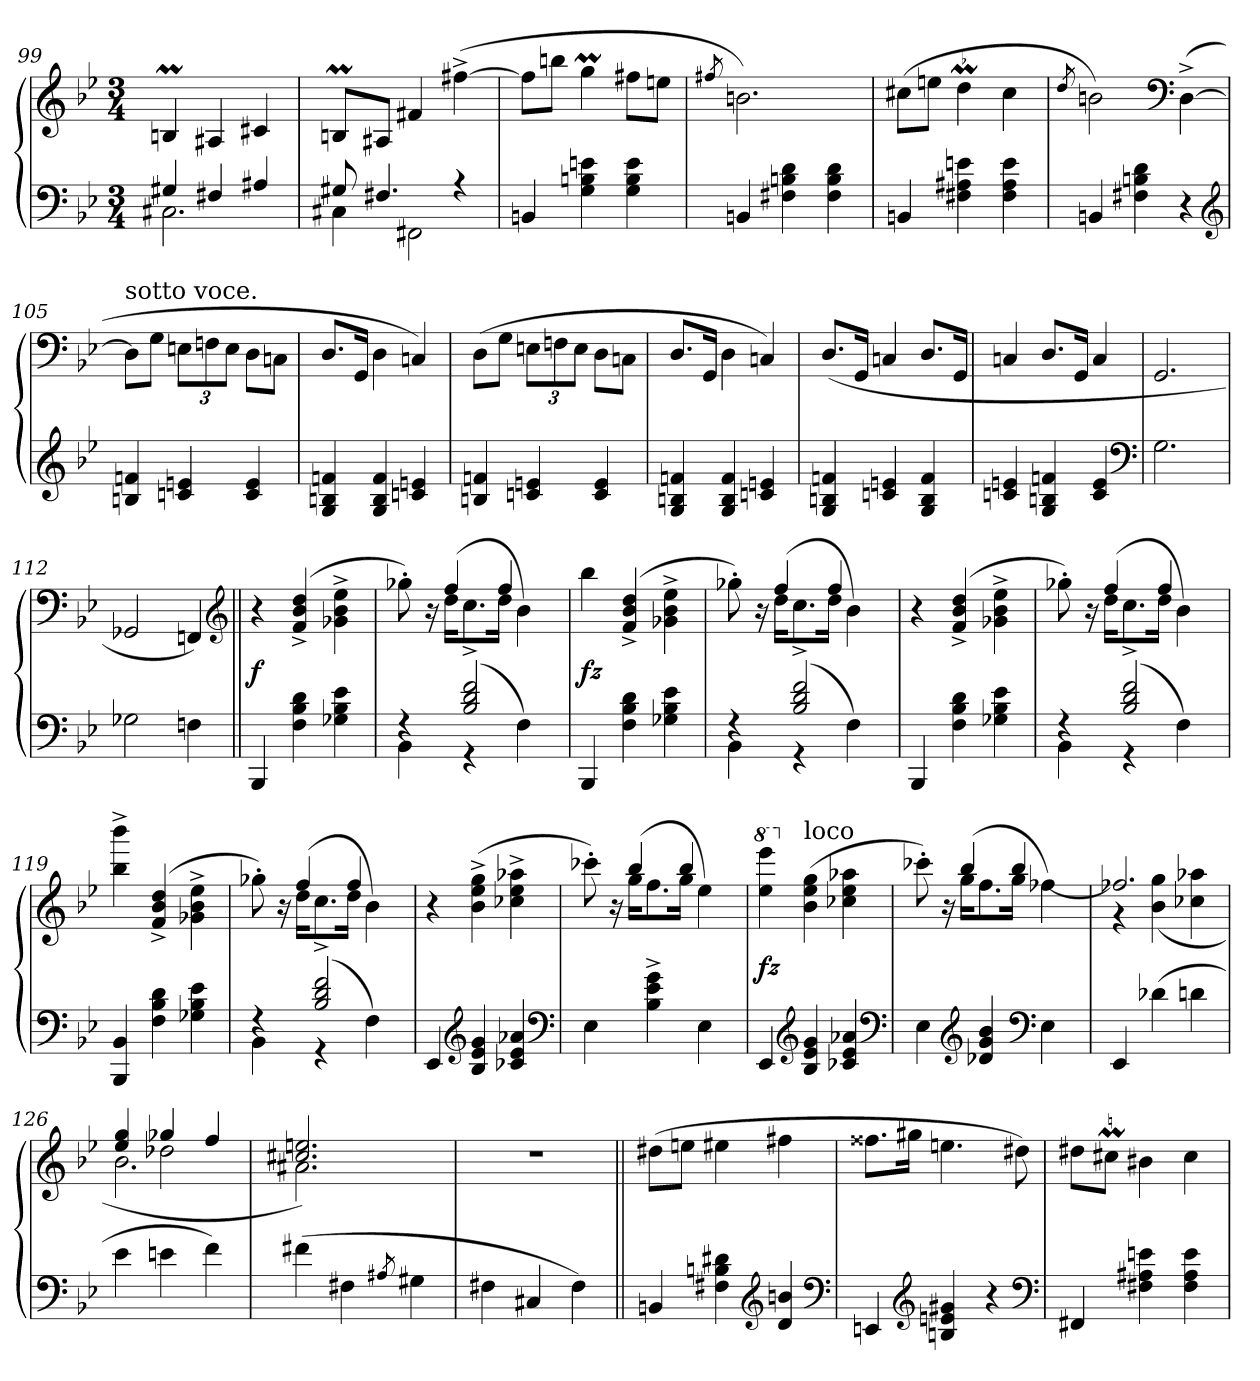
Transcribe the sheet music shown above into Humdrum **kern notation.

**kern	**kern	**dynam
*part1	*part1	*part1
*staff2	*staff1	*staff1/2
*clefF4	*clefG2	*
*k[b-e-]	*k[b-e-]	*
*M3/4	*M3/4	*
=99	=99	=99
*^	*	*
4G#X	2.C#	4Bm	.
4F#	.	4A#X	.
4A#X	.	4c#	.
=100	=100	=100	=100
8G#X	4C#	8BmL	.
4.F#X	.	8A#XJ	.
.	2FF#	4f#	.
4r	.	([4ff#^<	.
*v	*v	*	*
=101	=101	=101
4BB	8ff#L]	.
.	8bbJ	.
4e 4B 4G	4ggM	.
4e 4B 4G	8ff#L	.
.	8eeJ	.
=102	=102	=102
.	8qff#/	.
4BB	2.b)	.
4d 4B 4F#	.	.
4d 4B 4F#	.	.
=103	=103	=103
4BB	(8cc#L	.
.	8eeJ	.
4e 4A#X 4F#	4ddm	.
4e 4A# 4F#	4cc#	.
=104	=104	=104
.	8qdd/	.
4BB	2b)	.
4d 4B 4F#	.	.
*	*clefF4	*
4r	([4D^<	.
*clefG2	*	*
=105	=105	=105
!	!LO:TX:a:t=sotto voce.	!
4fn 4B	8DL]	.
.	8GJ	.
*	*Xbrackettup	*
4e 4cn	12EL	.
.	12Fn	.
.	12EJ	.
4e 4c	8D\L	.
.	8Cn\J	.
=106	=106	=106
4fn 4B 4G	8.DL	.
.	16GGJk	.
4f 4B 4G	4D	.
4e 4cn	4Cn)	.
=107	=107	=107
4fn 4B	(8DL	.
.	8GJ	.
4e 4cn	12EL	.
.	12Fn	.
.	12EJ	.
4e 4c	8D\L	.
.	8Cn\J	.
=108	=108	=108
4fn 4B 4G	8.DL	.
.	16GGJk	.
4f 4B 4G	4D	.
4e 4cn	4Cn)	.
=109	=109	=109
4fn 4B 4G	(<8.DL	.
.	16GGJk	.
4e 4cn	4Cn	.
4f 4B 4G	8.DL	.
.	16GGJk	.
=110	=110	=110
4e 4cn	4Cn	.
4fn 4B 4G	8.DL	.
.	16GGJk	.
4e 4c	4C	.
*clefF4	*	*
=111	=111	=111
2.G	2.GG	.
=112	=112	=112
2G-X	2GG-X	.
4Fn	4FFn)	.
*	*clefG2	*
=113||	=113||	=113||
4BBB-	4r	f
4d 4B- 4F	(>4dd^ 4b-^ 4f^	.
4e- 4B- 4G-X	4ee-^< 4b-^< 4g-X^<	.
=114	=114	=114
*^	*^	*
4rF	4BB-\	8gg-X')	8ryy	.
.	.	16ryy	16r	.
.	.	(4ff	16ddKL	.
(2f^< 2d^< 2B-^<	4r	.	8.cc	.
.	.	4ff	16ddJk	.
.	4F)	.	4b-)	.
.	.	16ryy	.	.
*v	*v	*	*	*
*	*v	*v	*
=115	=115	=115
4BBB-	4bb-	fz
4d 4B- 4F	(4dd^ 4b-^ 4f^	.
4e- 4B- 4G-X	4ee-^< 4b-^< 4g-X^<	.
=116	=116	=116
*^	*^	*
4rF	4BB-\	8gg-X')	8ryy	.
.	.	16ryy	16r	.
.	.	(4ff	16ddKL	.
(2f^< 2d^< 2B-^<	4r	.	8.cc	.
.	.	4ff	16ddJk	.
.	4F)	.	4b-)	.
.	.	16ryy	.	.
*v	*v	*	*	*
*	*v	*v	*
=117	=117	=117
4BBB-	4r	.
4d 4B- 4F	(4dd^ 4b-^ 4f^	.
4e- 4B- 4G-X	4ee-^< 4b-^< 4g-X^<	.
=118	=118	=118
*^	*^	*
4rF	4BB-\	8gg-X')	8ryy	.
.	.	16ryy	16r	.
.	.	(4ff	16ddKL	.
(2f^< 2d^< 2B-^<	4r	.	8.cc	.
.	.	4ff	16ddJk	.
.	4F)	.	4b-)	.
.	.	16ryy	.	.
*v	*v	*	*	*
*	*v	*v	*
=119	=119	=119
4BB- 4BBB-	4bbb-^< 4bb-^<	.
4d 4B- 4F	(>4dd^ 4b-^ 4f^	.
4e- 4B- 4G-X	4ee-^< 4b-^< 4g-X^<	.
=120	=120	=120
*^	*^	*
4rF	4BB-\	8gg-X')	8ryy	.
.	.	16ryy	16r	.
.	.	(4ff	16ddKL	.
(2f^< 2d^< 2B-^<	4r	.	8.cc	.
.	.	4ff	16ddJk	.
.	4F)	.	4b-)	.
.	.	16ryy	.	.
*v	*v	*	*	*
*	*v	*v	*
=121	=121	=121
4EE-	4r	.
*clefG2	*	*
4g 4e- 4B-	(>4gg^< 4ee-^< 4b-^<	.
4a-X 4e- 4c-X	4aa-X^< 4ee-^< 4cc-X^<	.
*clefF4	*	*
=122	=122	=122
*	*^	*
4E-	8ccc-X')	8ryy	.
.	16ryy	16r	.
.	(4bb-	16ggKL	.
4g^ 4e-^ 4B-^	.	8.ff	.
.	4bb-	16ggJk	.
4E-	.	4ee-)	.
.	16ryy	.	.
*	*v	*v	*
=123	=123	=123
*	*8va	*
4EE-	4eeee- 4eee-	fz
*clefG2	*	*
*	*X8va	*
!	!LO:TX:a:t=loco	!
4g 4e- 4B-	(>4gg 4ee- 4b-	.
4a-X 4e- 4c-X	4aa-X 4ee- 4cc-X	.
*clefF4	*	*
=124	=124	=124
*	*^	*
4E-	8ccc-X')	8ryy	.
.	16ryy	16r	.
.	(4bb-	16ggKL	.
*clefG2	*	*	*
4b- 4g 4d-X	.	8.ff	.
.	4bb-	16ggJk	.
*clefF4	*	*	*
4E-	.	[4ff-X)	.
.	16ryy	.	.
=125	=125	=125	=125
4EE-	2.ff-X]	4rg	.
(4d-X	.	(>4gg 4b-	.
4dn	.	4aa-X 4cc-X	.
=126	=126	=126	=126
*	*	*^	*
4e-	4gg/ 4ee-/	4ryy	2.b-\	.
4en	4gg-X	2dd-X	.	.
4f)	4ff	.	.	.
*	*	*v	*v	*
=127	=127	=127	=127
(4f#X	2.een 2.cc#X)	2.a#X	.
4F#X	.	.	.
8qA#X/	.	.	.
4G#X	.	.	.
*	*v	*v	*
=128	=128	=128
4F#X	2.r	.
4C#X	.	.
4F#)	.	.
=129||	=129||	=129||
4BB	(8dd#L	.
.	8eeJ	.
4d# 4B 4F#	4ee#X	.
*clefG2	*	*
4b 4d#	4ff#	.
*clefF4	*	*
=130	=130	=130
4EE	8.ff##XL	.
.	16gg#Jk	.
*clefG2	*	*
4g# 4e 4B	4.ee	.
4r	.	.
.	8dd#)	.
*clefF4	*	*
=131	=131	=131
4FF#	8dd#L	.
.	8cc#mJ	.
4e 4A# 4F#	4b#X	.
4e 4A# 4F#	4cc#	.
=	=	=
*-	*-	*-
